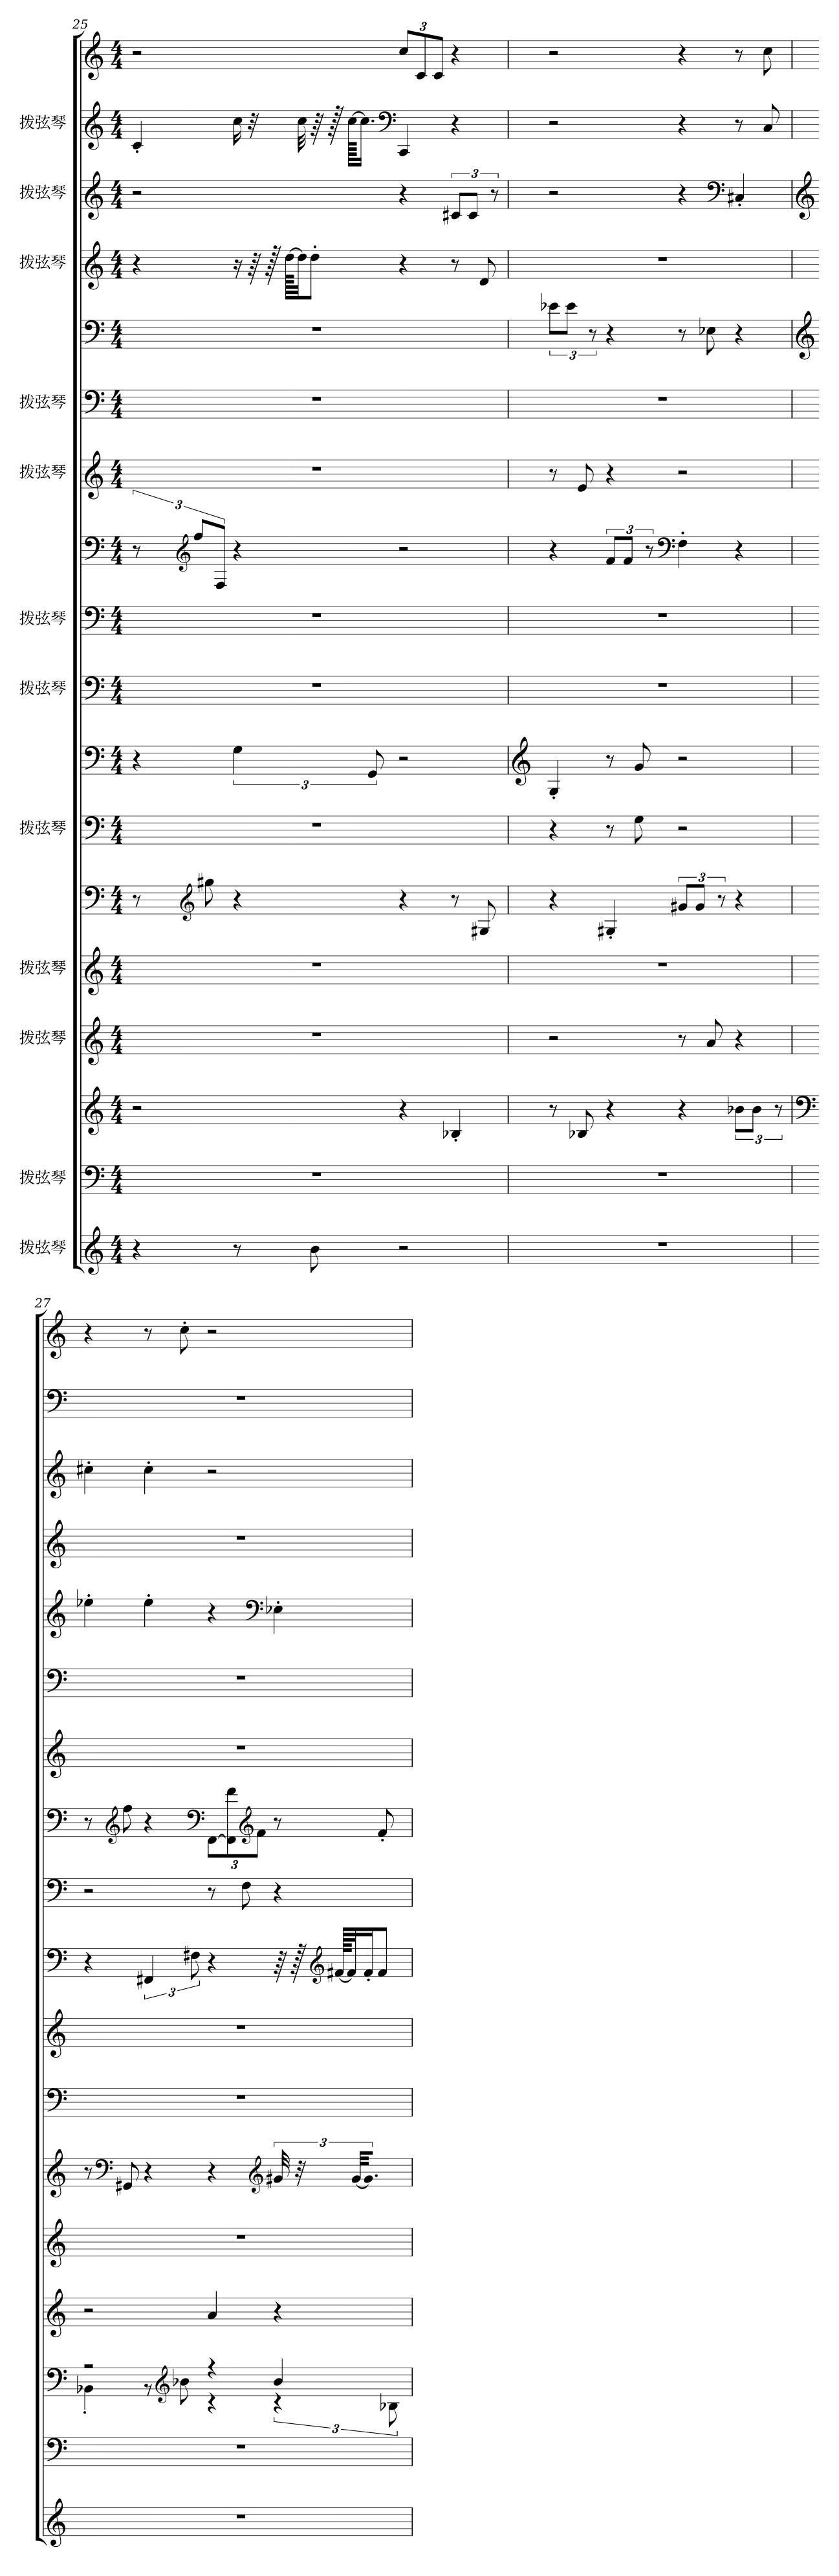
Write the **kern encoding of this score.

**kern	**kern	**kern	**kern	**kern	**kern	**kern	**kern	**kern	**kern	**kern	**kern	**kern	**kern	**kern	**kern	**kern	**kern
*part12	*part11	*part11	*part10	*part9	*part9	*part8	*part8	*part7	*part6	*part6	*part5	*part4	*part4	*part3	*part2	*part1	*part1
*staff18	*staff17	*staff16	*staff15	*staff14	*staff13	*staff12	*staff11	*staff10	*staff9	*staff8	*staff7	*staff6	*staff5	*staff4	*staff3	*staff2	*staff1
*I"拨弦琴	*I"拨弦琴	*	*I"拨弦琴	*I"拨弦琴	*	*I"拨弦琴	*	*I"拨弦琴	*I"拨弦琴	*	*I"拨弦琴	*I"拨弦琴	*	*I"拨弦琴	*I"拨弦琴	*I"拨弦琴	*
!!LO:PB:g=z
*clefG2	*clefF4	*clefG2	*clefG2	*clefG2	*clefF4	*clefF4	*clefF4	*clefF4	*clefF4	*clefF4	*clefG2	*clefF4	*clefF4	*clefG2	*clefG2	*clefG2	*clefG2
*k[]	*k[]	*k[]	*k[]	*k[]	*k[]	*k[]	*k[]	*k[]	*k[]	*k[]	*k[]	*k[]	*k[]	*k[]	*k[]	*k[]	*k[]
*M4/4	*M4/4	*M4/4	*M4/4	*M4/4	*M4/4	*M4/4	*M4/4	*M4/4	*M4/4	*M4/4	*M4/4	*M4/4	*M4/4	*M4/4	*M4/4	*M4/4	*M4/4
=25	=25	=25	=25	=25	=25	=25	=25	=25	=25	=25	=25	=25	=25	=25	=25	=25	=25
4r	1r	2r	1r	1r	8r	1r	4r	1r	1r	12r	1r	1r	1r	4r	2r	4c'/	2r
*	*	*	*	*	*	*	*	*	*	*clefG2	*	*	*	*	*	*	*
.	.	.	.	.	.	.	.	.	.	12ff/L	.	.	.	.	.	.	.
*	*	*	*	*	*clefG2	*	*	*	*	*	*	*	*	*	*	*	*
.	.	.	.	.	8gg#X\	.	.	.	.	.	.	.	.	.	.	.	.
.	.	.	.	.	.	.	.	.	.	12F/J	.	.	.	.	.	.	.
8r	.	.	.	.	4r	.	6G\	.	.	4r	.	.	.	16r	.	16cc\	.
.	.	.	.	.	.	.	.	.	.	.	.	.	.	64r	.	32r	.
.	.	.	.	.	.	.	.	.	.	.	.	.	.	128r	.	.	.
.	.	.	.	.	.	.	.	.	.	.	.	.	.	[128dd\KKLLL	.	.	.
.	.	.	.	.	.	.	.	.	.	.	.	.	.	32dd\JJ]	.	32cc\	.
8b\	.	.	.	.	.	.	.	.	.	.	.	.	.	8dd'\J	.	64r	.
.	.	.	.	.	.	.	.	.	.	.	.	.	.	.	.	128r	.
.	.	.	.	.	.	.	.	.	.	.	.	.	.	.	.	[128cc\KKKLL	.
.	.	.	.	.	.	.	.	.	.	.	.	.	.	.	.	16.cc\JJ]	.
.	.	.	.	.	.	.	12GG/	.	.	.	.	.	.	.	.	.	.
*	*	*	*	*	*	*	*	*	*	*	*	*	*	*	*	*clefF4	*
*	*	*	*	*	*	*	*	*	*	*	*	*	*	*	*	*	*Xbrackettup
2r	.	4r	.	.	4r	.	2r	.	.	2r	.	.	.	4r	4r	4CC/	12cc/L
.	.	.	.	.	.	.	.	.	.	.	.	.	.	.	.	.	12c/
.	.	.	.	.	.	.	.	.	.	.	.	.	.	.	.	.	12c/J
.	.	4B-X'/	.	.	8r	.	.	.	.	.	.	.	.	8r	12c#X/L	4r	4r
.	.	.	.	.	.	.	.	.	.	.	.	.	.	.	12c#/J	.	.
.	.	.	.	.	8G#X/	.	.	.	.	.	.	.	.	8d/	.	.	.
.	.	.	.	.	.	.	.	.	.	.	.	.	.	.	12r	.	.
=26	=26	=26	=26	=26	=26	=26	=26	=26	=26	=26	=26	=26	=26	=26	=26	=26	=26
*	*	*	*	*	*	*	*clefG2	*	*	*	*	*	*	*	*	*	*
1r	1r	8r	2r	1r	4r	4r	4G'/	1r	1r	4r	8r	1r	12e-X\L	1r	2r	2r	2r
.	.	.	.	.	.	.	.	.	.	.	.	.	12e-\J	.	.	.	.
.	.	8B-X/	.	.	.	.	.	.	.	.	8e/	.	.	.	.	.	.
.	.	.	.	.	.	.	.	.	.	.	.	.	12r	.	.	.	.
.	.	4r	.	.	4G#X'/	8r	8r	.	.	12f/L	4r	.	4r	.	.	.	.
.	.	.	.	.	.	.	.	.	.	12f/J	.	.	.	.	.	.	.
.	.	.	.	.	.	8G\	8g/	.	.	.	.	.	.	.	.	.	.
.	.	.	.	.	.	.	.	.	.	12r	.	.	.	.	.	.	.
*	*	*	*	*	*	*	*	*	*	*clefF4	*	*	*	*	*	*	*
.	.	4r	8r	.	12g#X/L	2r	2r	.	.	4F'\	2r	.	8r	.	4r	4r	4r
.	.	.	.	.	12g#/J	.	.	.	.	.	.	.	.	.	.	.	.
.	.	.	8a/	.	.	.	.	.	.	.	.	.	8E-X\	.	.	.	.
.	.	.	.	.	12r	.	.	.	.	.	.	.	.	.	.	.	.
*	*	*	*	*	*	*	*	*	*	*	*	*	*	*	*clefF4	*	*
.	.	12b-X\L	4r	.	4r	.	.	.	.	4r	.	.	4r	.	4C#X'/	8r	8r
.	.	12b-\J	.	.	.	.	.	.	.	.	.	.	.	.	.	.	.
.	.	.	.	.	.	.	.	.	.	.	.	.	.	.	.	8C/	8cc\
.	.	12r	.	.	.	.	.	.	.	.	.	.	.	.	.	.	.
!!LO:PB:g=z
=27	=27	=27	=27	=27	=27	=27	=27	=27	=27	=27	=27	=27	=27	=27	=27	=27	=27
*	*	*clefF4	*	*	*	*	*	*	*	*	*	*	*clefG2	*	*clefG2	*	*
*	*	*^	*	*	*	*	*	*	*	*	*	*	*	*	*	*	*
1r	1r	2r	4BB-X'\	2r	1r	8r	1r	1r	4r	2r	8r	1r	1r	4ee-X'\	1r	4cc#X'\	1r	4r
*	*	*	*	*	*	*clefF4	*	*	*	*	*clefG2	*	*	*	*	*	*	*
.	.	.	.	.	.	8GG#X/	.	.	.	.	8ff\	.	.	.	.	.	.	.
.	.	.	8r	.	.	4r	.	.	6FF#X/	.	4r	.	.	4ee-'\	.	4cc#'\	.	8r
*	*	*clefG2	*	*	*	*	*	*	*	*	*	*	*	*	*	*	*	*
.	.	.	8b-X\	.	.	.	.	.	.	.	.	.	.	.	.	.	.	8cc'\
.	.	.	.	.	.	.	.	.	12F#X\	.	.	.	.	.	.	.	.	.
*	*	*	*	*	*	*	*	*	*	*	*clefF4	*	*	*	*	*	*	*
*	*	*	*	*	*	*	*	*	*	*	*Xbrackettup	*	*	*	*	*	*	*
.	.	4r	4r	4a/	.	4r	.	.	4r	8r	[12FF\L	.	.	4r	.	2r	.	2r
.	.	.	.	.	.	.	.	.	.	.	12FF\] 12f\	.	.	.	.	.	.	.
.	.	.	.	.	.	.	.	.	.	8F\	.	.	.	.	.	.	.	.
*	*	*	*	*	*	*	*	*	*	*	*clefG2	*	*	*	*	*	*	*
.	.	.	.	.	.	.	.	.	.	.	12f\J	.	.	.	.	.	.	.
*	*	*	*	*	*	*clefG2	*	*	*	*	*	*	*	*clefF4	*	*	*	*
.	.	4b-/	6r	4r	.	48g#X/	.	.	64r	4r	8r	.	.	4E-X'\	.	.	.	.
.	.	.	.	.	.	.	.	.	128r	.	.	.	.	.	.	.	.	.
.	.	.	.	.	.	48r	.	.	.	.	.	.	.	.	.	.	.	.
*	*	*	*	*	*	*	*	*	*clefG2	*	*	*	*	*	*	*	*	*
.	.	.	.	.	.	.	.	.	[128f#X/KKLLL	.	.	.	.	.	.	.	.	.
.	.	.	.	.	.	.	.	.	32f#/J]	.	.	.	.	.	.	.	.	.
.	.	.	.	.	.	[48g#/KKL	.	.	.	.	.	.	.	.	.	.	.	.
.	.	.	.	.	.	8.g#/J]	.	.	16f#'/J	.	.	.	.	.	.	.	.	.
.	.	.	.	.	.	.	.	.	8f#/J	.	8f'/	.	.	.	.	.	.	.
.	.	.	12B-X\	.	.	.	.	.	.	.	.	.	.	.	.	.	.	.
*	*	*v	*v	*	*	*	*	*	*	*	*	*	*	*	*	*	*	*
=	=	=	=	=	=	=	=	=	=	=	=	=	=	=	=	=	=
*-	*-	*-	*-	*-	*-	*-	*-	*-	*-	*-	*-	*-	*-	*-	*-	*-	*-
